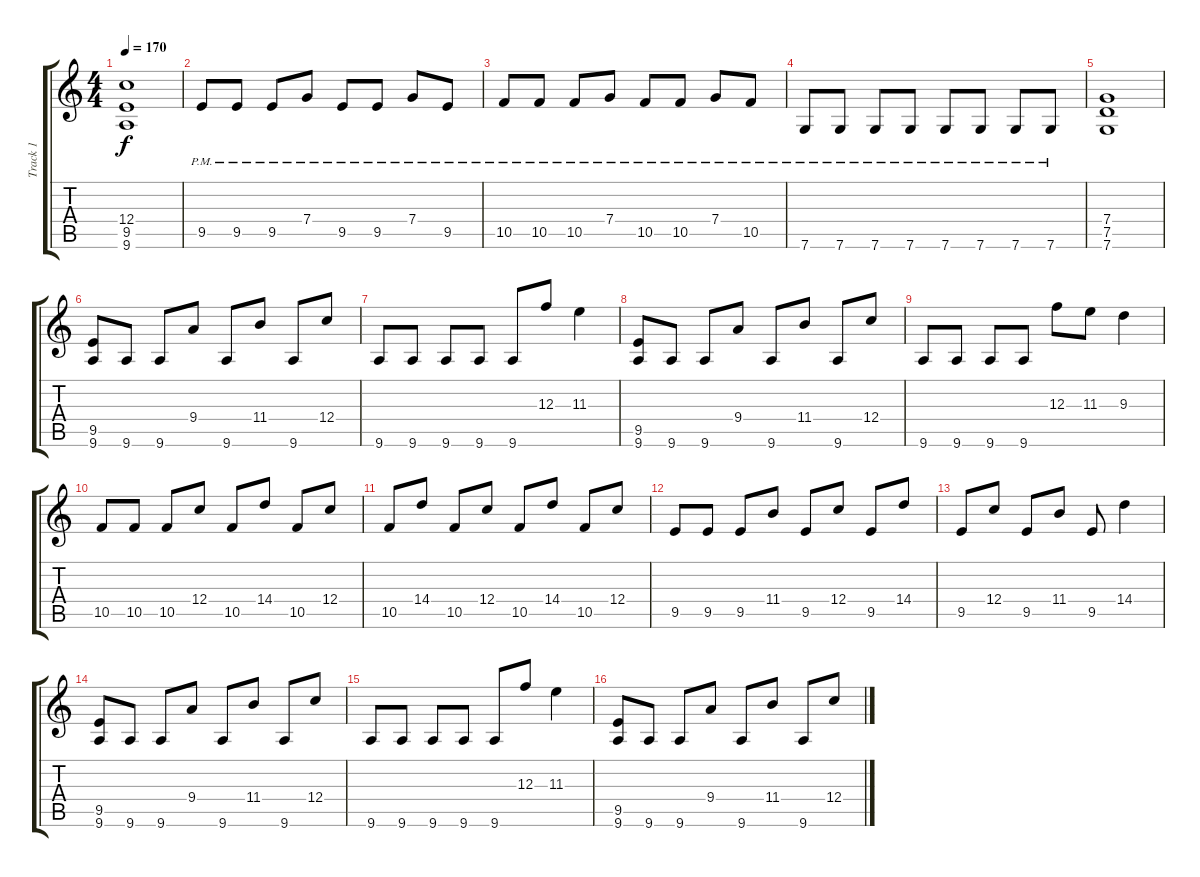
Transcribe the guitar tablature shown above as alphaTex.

\track ("Track 1" "Track 1") {solo instrument distortionguitar}
\staff {score tabs}
\tuning (D4 A3 F3 C3 G2 C2) {hide}
\ts (4 4)
\tempo 170
\clef g2
\ks c
(12.4 9.5 9.6).1{dy f} |
9.5{pm}.8 9.5{pm}.8 9.5{pm}.8 7.4{pm}.8 9.5{pm}.8 9.5{pm}.8 7.4{pm}.8 9.5{pm}.8 |
10.5{pm}.8 10.5{pm}.8 10.5{pm}.8 7.4{pm}.8 10.5{pm}.8 10.5{pm}.8 7.4{pm}.8 10.5{pm}.8 |
7.6{pm}.8 7.6{pm}.8 7.6{pm}.8 7.6{pm}.8 7.6{pm}.8 7.6{pm}.8 7.6{pm}.8 7.6{pm}.8 |
(7.4 7.5 7.6).1 |
(9.5 9.6).8 9.6.8 9.6.8 9.4.8 9.6.8 11.4.8 9.6.8 12.4.8 |
9.6.8 9.6.8 9.6.8 9.6.8 9.6.8 12.3.8 11.3.4 |
(9.5 9.6).8 9.6.8 9.6.8 9.4.8 9.6.8 11.4.8 9.6.8 12.4.8 |
9.6.8 9.6.8 9.6.8 9.6.8 12.3.8 11.3.8 9.3.4 |
10.5.8 10.5.8 10.5.8 12.4.8 10.5.8 14.4.8 10.5.8 12.4.8 |
10.5.8 14.4.8 10.5.8 12.4.8 10.5.8 14.4.8 10.5.8 12.4.8 |
9.5.8 9.5.8 9.5.8 11.4.8 9.5.8 12.4.8 9.5.8 14.4.8 |
9.5.8 12.4.8 9.5.8 11.4.8 9.5.8 14.4.4 |
(9.5 9.6).8 9.6.8 9.6.8 9.4.8 9.6.8 11.4.8 9.6.8 12.4.8 |
9.6.8 9.6.8 9.6.8 9.6.8 9.6.8 12.3.8 11.3.4 |
(9.5 9.6).8 9.6.8 9.6.8 9.4.8 9.6.8 11.4.8 9.6.8 12.4.8
